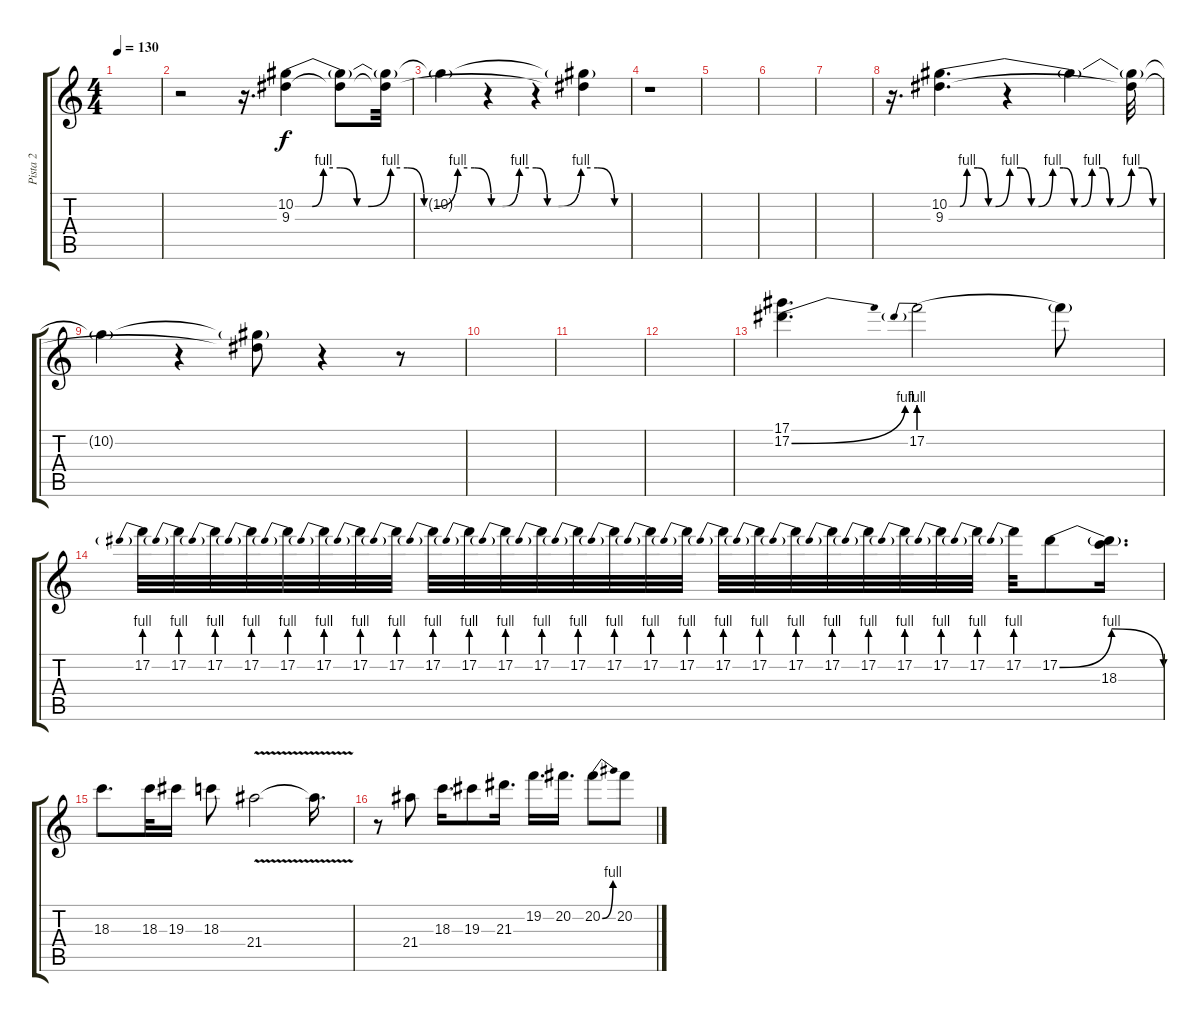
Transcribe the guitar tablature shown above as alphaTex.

\track ("Pista 2" "Pista 2") {instrument overdrivenguitar}
\staff {score tabs}
\tuning (Eb4 Bb3 Gb3 Db3 Ab2 Eb2) {hide}
\ts (4 4)
\tempo 130
\clef g2
\ks c
|
r.2 r.16{d} (10.2{be (custom 0 0 3 0 5 4 8 4 11 0 13 0 17 4 20 4 23 0 25 0 29 4 32 4 35 0 37 0 40 4 43 4 45 0 47 0 51 4 54 4 57 0 60 0)} 9.3).4{volume 0} (10.2{t} 9.3{t}).8 (10.2{t} 9.3{t}).32 |
10.2{t}.4 r.4 r.4 (10.2{t} 9.3{t}).4 |
r.1{volume 14} |
|
|
|
r.16{d} (10.2{be (custom 0 0 3 0 5 4 8 4 11 0 13 0 17 4 20 4 23 0 25 0 29 4 32 4 35 0 37 0 40 4 43 4 45 0 47 0 51 4 54 4 57 0 60 0)} 9.3).4{d volume 0} r.4 10.2{t}.4 (10.2{t} 9.3{t}).32 |
10.2{t}.4 r.4 (10.2{t} 9.3{t}).8 r.4 r.8 |
|
|
|
(17.1 17.2{be (bend 0 0 60 4)}).4{d} 17.2{be (prebend 0 4 60 4)}.2 17.2{t}.8 |
17.2{be (prebend 0 4 60 4)}.32 17.2{be (prebend 0 4 60 4)}.32 17.2{be (prebend 0 4 60 4)}.32 17.2{be (prebend 0 4 60 4)}.32 17.2{be (prebend 0 4 60 4)}.32 17.2{be (prebend 0 4 60 4)}.32 17.2{be (prebend 0 4 60 4)}.32 17.2{be (prebend 0 4 60 4)}.32 17.2{be (prebend 0 4 60 4)}.32 17.2{be (prebend 0 4 60 4)}.32 17.2{be (prebend 0 4 60 4)}.32 17.2{be (prebend 0 4 60 4)}.32 17.2{be (prebend 0 4 60 4)}.32 17.2{be (prebend 0 4 60 4)}.32 17.2{be (prebend 0 4 60 4)}.32 17.2{be (prebend 0 4 60 4)}.32 17.2{be (prebend 0 4 60 4)}.32 17.2{be (prebend 0 4 60 4)}.32 17.2{be (prebend 0 4 60 4)}.32 17.2{be (prebend 0 4 60 4)}.32 17.2{be (prebend 0 4 60 4)}.32 17.2{be (prebend 0 4 60 4)}.32 17.2{be (prebend 0 4 60 4)}.32 17.2{be (prebend 0 4 60 4)}.32 17.2{be (prebend 0 4 60 4)}.32 17.2{be (bendrelease 0 0 7 4 15 4 60 0)}.8 (17.2{t} 18.3).16{d} |
18.3.8{d} 18.3.32 19.3.16 18.3.8 21.4{v}.2 21.4{t}.16{d} |
r.8 21.4.8 18.3.16{d} 19.3.8 21.3.16{d} 19.2.16{d} 20.2.16{d} 20.2{be (bend 0 0 60 4)}.8 20.2.8
